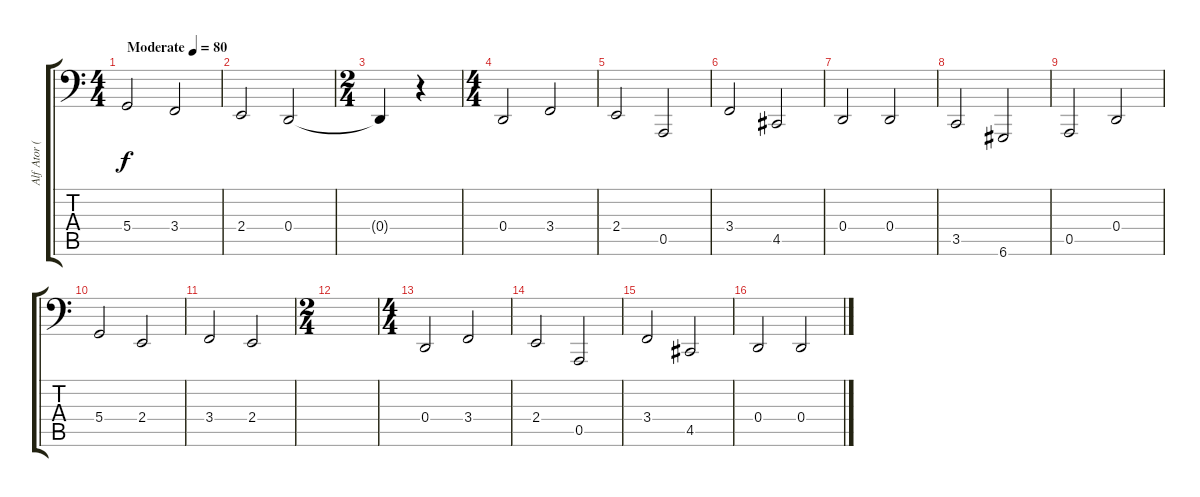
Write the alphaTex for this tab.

\track ("Alf Ator (linke Hand)" "Alf Ator (") {instrument acousticgrandpiano}
\staff {score tabs}
\tuning (E3 B2 G2 D2 A1 D1) {hide}
\ts (4 4)
\tempo (80 "Moderate")
\clef f4
\ks c
5.4.2{dy f instrument acousticgrandpiano} 3.4.2 |
2.4.2 0.4.2 |
\ts (2 4)
0.4{t}.4 r.4 |
\ts (4 4)
0.4.2 3.4.2 |
2.4.2 0.5.2 |
3.4.2 4.5.2 |
0.4.2 0.4.2 |
3.5.2 6.6.2 |
0.5.2 0.4.2 |
5.4.2 2.4.2 |
3.4.2 2.4.2 |
\ts (2 4)
|
\ts (4 4)
0.4.2 3.4.2 |
2.4.2 0.5.2 |
3.4.2 4.5.2 |
0.4.2 0.4.2
